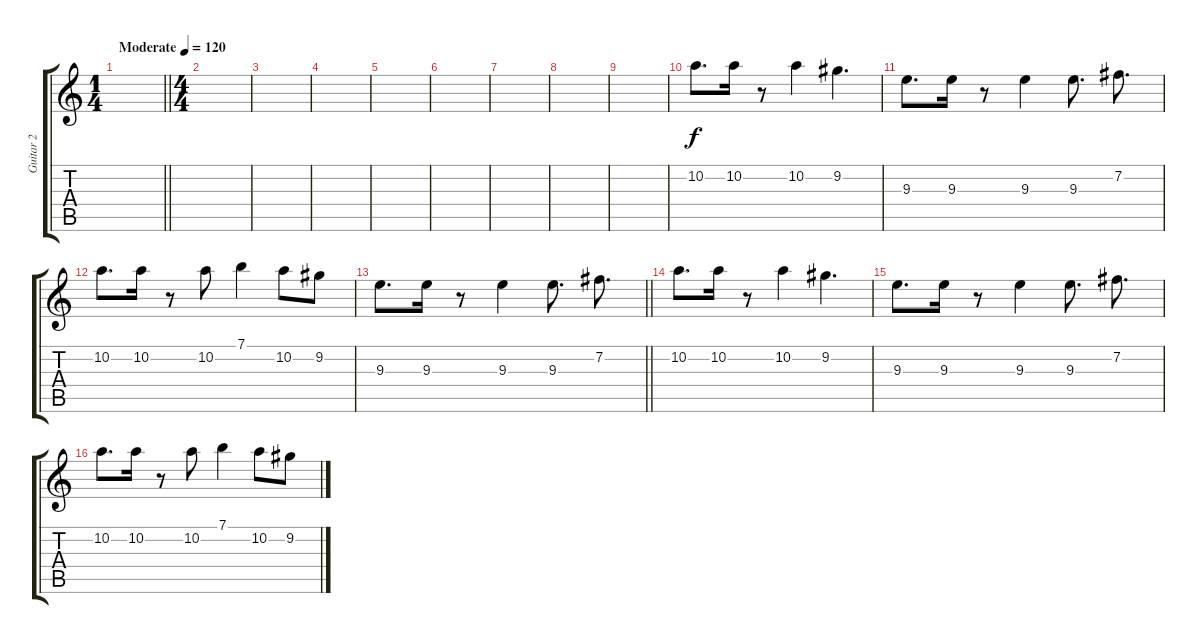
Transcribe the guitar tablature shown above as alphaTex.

\track ("Guitar 2" "Guitar 2") {instrument electricguitarjazz}
\staff {score tabs}
\tuning (E4 B3 G3 D3 A2 E2) {hide}
\ts (1 4)
\tempo (120 "Moderate")
\clef g2
\barLineRight lightlight
\ks c
|
\ts (4 4)
|
|
|
|
|
|
|
|
10.2.8{d} 10.2.16 r.8 10.2.4 9.2.4{d} |
9.3.8{d} 9.3.16 r.8 9.3.4 9.3.8{d} 7.2.8{d} |
10.2.8{d} 10.2.16 r.8 10.2.8 7.1.4 10.2.8 9.2.8 |
\barLineRight lightlight
9.3.8{d} 9.3.16 r.8 9.3.4 9.3.8{d} 7.2.8{d} |
10.2.8{d} 10.2.16 r.8 10.2.4 9.2.4{d} |
9.3.8{d} 9.3.16 r.8 9.3.4 9.3.8{d} 7.2.8{d} |
10.2.8{d} 10.2.16 r.8 10.2.8 7.1.4 10.2.8 9.2.8
